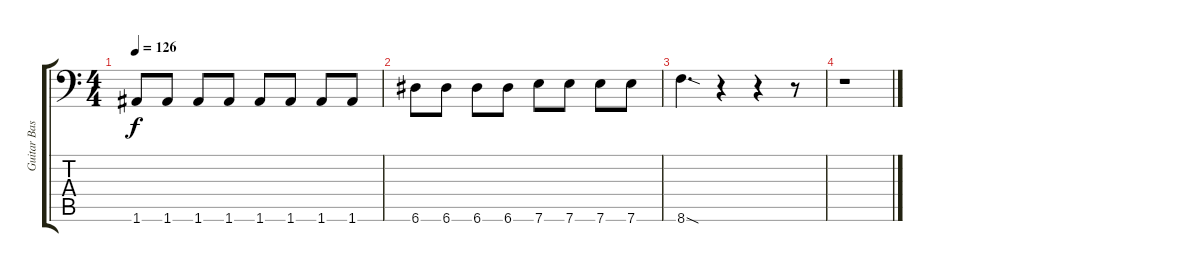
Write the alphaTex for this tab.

\track ("Guitar Bass" "Guitar Bas") {instrument electricbassfinger}
\staff {score tabs}
\tuning (B3 Gb3 D3 A2 E2 A1) {hide}
\ts (4 4)
\tempo 126
\clef f4
\ks c
1.6.8{dy f} 1.6.8 1.6.8 1.6.8 1.6.8 1.6.8 1.6.8 1.6.8 |
6.6.8 6.6.8 6.6.8 6.6.8 7.6.8 7.6.8 7.6.8 7.6.8 |
8.6{sod}.4{d} r.4 r.4 r.8 |
r.1
